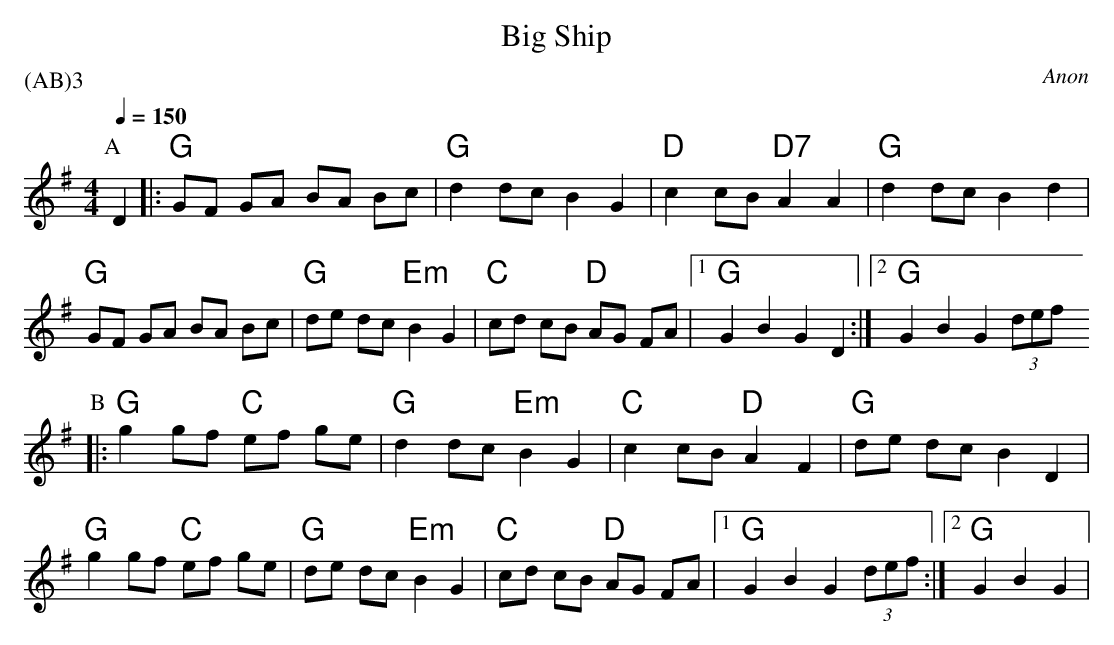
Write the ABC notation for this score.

X:1
T: Big Ship
P:(AB)3
C: Anon
Q: 1/4=150
M: 4/4
L: 1/8
K:G
P:A
D2 |: "G" GF GA BA Bc | "G" d2 dc B2 G2 | "D" c2 cB "D7" A2 A2 |  "G" d2 dc B2 d2 |
"G" GF GA BA Bc | "G" de dc "Em" B2 G2 | "C" cd cB "D" AG FA |1 "G" G2 B2 G2 D2 :|2 "G" G2 B2 G2 (3def
P:B
|: "G" g2 gf "C" ef ge | "G" d2 dc "Em" B2 G2 | "C" c2 cB "D" A2 F2 | "G" de dc B2 D2 |
"G" g2 gf "C" ef ge | "G" de dc "Em" B2 G2 | "C" cd cB "D" AG FA |1 "G" G2 B2 G2 (3def :|2 "G" G2 B2 G2 |
